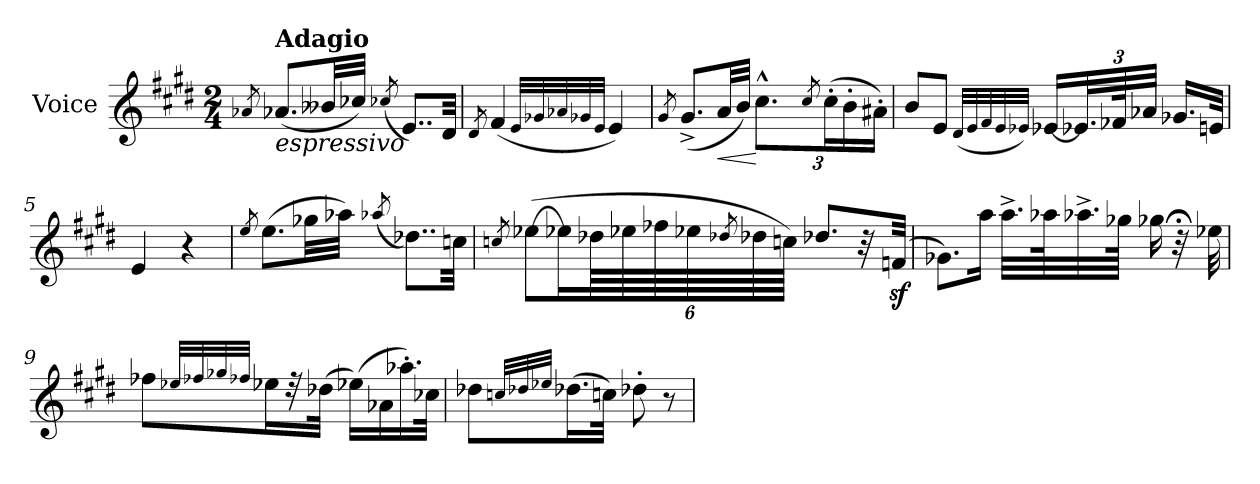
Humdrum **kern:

**kern	**dynam
*part1	*part1
*staff1	*staff1
*I"Voice	*
*I'V	*
*clefG2	*
*k[f#c#g#d#]	*
*M2/4	*
=1	=1
8qa-Xi/	.
!LO:TX:a:B:t=Adagio	!
!LO:TX:b:i:t=espressivo	!
(<8.a-Xi/L	.
32b--Xi/LL	.
32cc-Xi/JJJ)	.
(<8qcc-Xi/	.
8..e/L)	.
32d#/Jkk	.
=2	=2
8qd#/	.
(<4f#/	.
32qe/LLL	.
32qg-Xi/	.
32qa-Xi/	.
32qg-Xi/	.
32qe/JJJ	.
4e/)	.
=3	=3
8qg#/	.
(<8.g#^/L	.
!	!LO:HP:b
32a/LL	<
32b/JJJ)	.
*Xbrackettup	*
12.cc#^^\L	[
8qcc#/	.
(>24cc#'\L	.
24b'\	.
24a#X'\JJ)	.
=4	=4
8b/L	.
8e/J	.
(<32qd#/LLL	.
32qe/	.
32qf#/	.
32qe/	.
32qe-Xi/JJJ)	.
[16e-Xi/LL	.
48.e-Xi/L]	.
96f-Xi/K	.
48a-Xi/JJJ	.
16.g-Xi/LL	.
32e/JJk	.
=5	=5
4e/	.
4r	.
!!LO:LB:g=z
=6	=6
8qee/	.
(>8.ee\L	.
32gg-Xi\LL	.
32aa-Xi\JJJ)	.
(<8qaa-Xi/	.
8..dd-Xi\L)	.
32ccni\Jkk	.
=7	=7
8qccni/	.
(>[8ee-Xi\L	.
16ee-Xi\L]	.
96dd-Xi\LL	.
96ee-Xi\	.
96ff-Xi\	.
96ee-Xi\	.
8qdd-Xi/	.
96dd-Xi\	.
96ccni\JJJJ)	.
8.dd-Xi/L	.
32r	.
(<32fnz<i/Jkk	.
=8	=8
8.g-Xi\L)	.
16aa\Jk	.
32.aa^\LLL	.
64aa-Xi\K	.
32.aa-X^i\	.
64gg-Xi\JJJk	.
16gg-Xi\	.
32r;<	.
32ee-Xi\	.
=9	=9
8ff-Xi\L	.
32qee-Xi/LLL	.
32qff-Xi/	.
32qgg-Xi/	.
32qff-Xi/JJJ	.
16ee-Xi\L	.
32r	.
(<32dd-Xi\JJk	.
(>16ee-Xi\LL)	.
16a-Xi\	.
16.aa-X'i\)	.
32cc-Xi\JJk	.
!!LO:LB:g=z
=10	=10
8dd-Xi\L	.
32qccni/LLL	.
32qdd-Xi/	.
32qee-Xi/JJJ	.
(>16.dd-Xi\L	.
32ccni\JJk)	.
8dd-X'i\	.
8r	.
=	=
*-	*-
